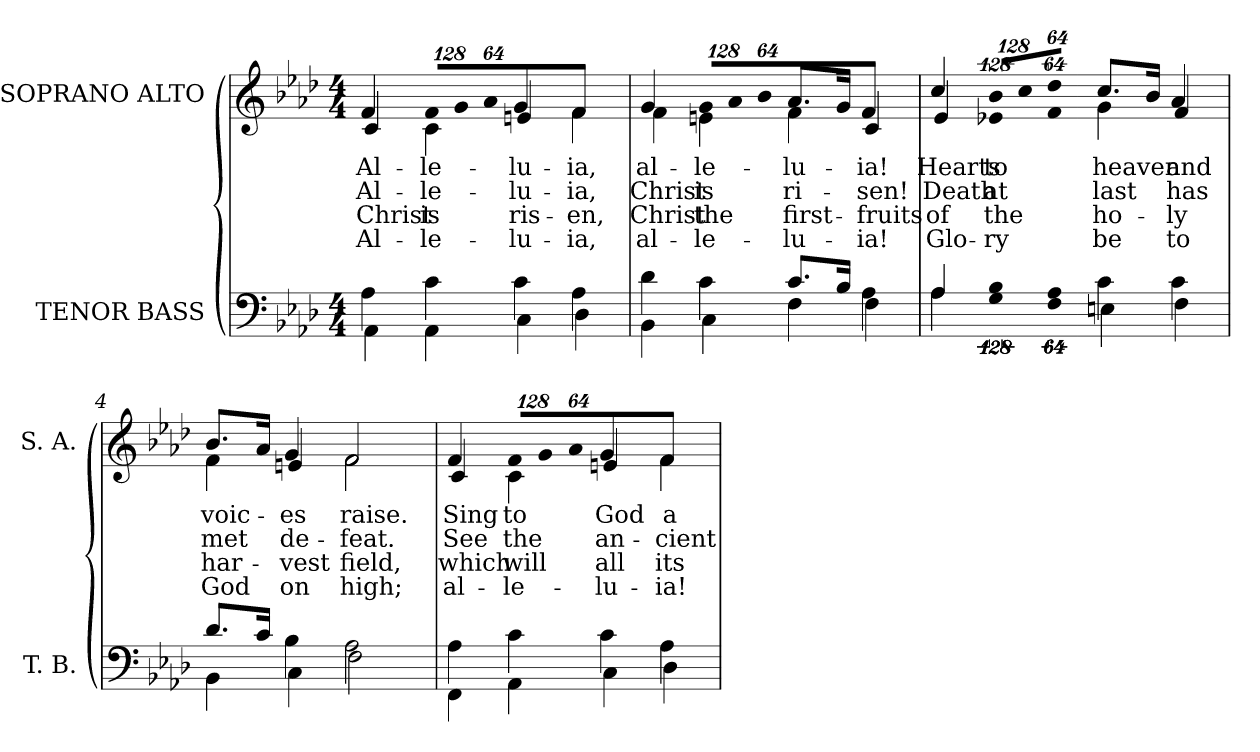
**kern	**kern	**text	**text	**text	**text
*part2	*part1	*part1	*part1	*part1	*part1
*staff2	*staff1	*staff1	*staff1	*staff1	*staff1
*I"TENOR BASS	*I"SOPRANO ALTO	*	*	*	*
*I'T. B.	*I'S. A.	*	*	*	*
!!LO:PB:g=z
*clefF4	*clefG2	*	*	*	*
*k[b-e-a-d-]	*k[b-e-a-d-]	*	*	*	*
*A-:	*A-:	*	*	*	*
*M4/4	*M4/4	*	*	*	*
=	=	=	=	=	=
*^	*	*	*	*	*
!	!	!LO:TX:b:cj:t=1	!	!	!	!
!	!	!LO:TX:b:cj:t=2	!	!	!	!
!	!	!LO:TX:b:cj:t=3	!	!	!	!
!	!	!LO:TX:b:cj:t=4	!	!	!	!
!	!	!	!LO:LY:b:color=#000000	!LO:LY:b:color=#000000	!LO:LY:b:color=#000000	!LO:LY:b:color=#000000
*	*	*^	*	*	*	*
4A-i\	4AA-i\	4fi/	4ci/	Al-	Al-	Christ	Al-
*	*	*Xbrackettup	*	*	*	*	*
!	!	!LO:N:vis=8	!	!	!	!	!
!	!	!	!	!LO:LY:b:color=#000000	!LO:LY:b:color=#000000	!LO:LY:b:color=#000000	!LO:LY:b:color=#000000
4ci\	4AA-i\	1024%85fi/L	4ci\	-le-	-le-	is	-le-
!	!	!LO:N:vis=8	!	!	!	!	!
.	.	1024%85gi/	.	.	.	.	.
!	!	!LO:N:vis=8	!	!	!	!	!
.	.	512%43a-i/J	.	.	.	.	.
!	!	!	!	!LO:LY:b:color=#000000	!LO:LY:b:color=#000000	!LO:LY:b:color=#000000	!LO:LY:b:color=#000000
4ci\	4Ci\	4gi/	4eni/	-lu-	-lu-	ris-	-lu-
!	!	!	!	!LO:LY:b:color=#000000	!LO:LY:b:color=#000000	!LO:LY:b:color=#000000	!LO:LY:b:color=#000000
4A-i\	4D-i\	4fi/	4fi\	-ia,	-ia,	-en,	-ia,
=1	=1	=1	=1	=1	=1	=1	=1
!	!	!	!	!LO:LY:b:color=#000000	!LO:LY:b:color=#000000	!LO:LY:b:color=#000000	!LO:LY:b:color=#000000
4d-i\	4BB-i\	4gi/	4fi\	al-	Christ	Christ	al-
!	!	!LO:N:vis=8	!	!	!	!	!
!	!	!	!	!LO:LY:b:color=#000000	!LO:LY:b:color=#000000	!LO:LY:b:color=#000000	!LO:LY:b:color=#000000
4ci\	4Ci\	1024%85gi/L	4eni\	-le-	is	the	-le-
!	!	!LO:N:vis=8	!	!	!	!	!
.	.	1024%85a-i/	.	.	.	.	.
!	!	!LO:N:vis=8	!	!	!	!	!
.	.	512%43b-i/J	.	.	.	.	.
!	!	!	!	!LO:LY:b:color=#000000	!LO:LY:b:color=#000000	!LO:LY:b:color=#000000	!LO:LY:b:color=#000000
8.ci/L	4Fi\	8.a-i/L	4fi\	-lu-	ri-	first-	-lu-
16B-i/Jk	.	16gi/Jk	.	.	.	.	.
!	!	!	!	!LO:LY:b:color=#000000	!LO:LY:b:color=#000000	!LO:LY:b:color=#000000	!LO:LY:b:color=#000000
4A-i\	4Fi\	4fi/	4ci/	-ia!	-sen!	-fruits	-ia!
=2	=2	=2	=2	=2	=2	=2	=2
!	!	!	!	!LO:LY:b:color=#000000	!LO:LY:b:color=#000000	!LO:LY:b:color=#000000	!LO:LY:b:color=#000000
4A-i/	4A-i\	4cci/	4e-i/	Hearts	Death	of	Glo-
!LO:N:vis=4	!LO:N:vis=4	!LO:N:vis=8	!	!	!	!	!
!	!	!	!	!LO:LY:b:color=#000000	!LO:LY:b:color=#000000	!LO:LY:b:color=#000000	!LO:LY:b:color=#000000
*	*	*	*brackettup	*	*	*	*
!	!	!	!LO:N:vis=4	!	!	!	!
512%85B-i\	512%85Gi\	1024%85b-i/L	512%85e-Xi\	to	at	the	-ry
!	!	!LO:N:vis=8	!	!	!	!	!
.	.	1024%85cci/	.	.	.	.	.
!LO:N:vis=8	!LO:N:vis=8	!LO:N:vis=8	!LO:N:vis=8	!	!	!	!
512%43A-i\	512%43Fi\	512%43dd-i/J	512%43fi\	.	.	.	.
!!LO:LB:g=z	!!
=3-	=3-	=3-	=3-	=3-	=3-	=3-	=3-
!	!	!	!	!LO:LY:b:color=#000000	!LO:LY:b:color=#000000	!LO:LY:b:color=#000000	!LO:LY:b:color=#000000
4ci\	4Eni\	8.cci/L	4gi\	heaven	last	ho-	be
.	.	16b-i/Jk	.	.	.	.	.
!	!	!	!	!LO:LY:b:color=#000000	!LO:LY:b:color=#000000	!LO:LY:b:color=#000000	!LO:LY:b:color=#000000
4ci\	4Fi\	4a-i/	4fi/	and	has	-ly	to
=4	=4	=4	=4	=4	=4	=4	=4
!	!	!	!	!LO:LY:b:color=#000000	!LO:LY:b:color=#000000	!LO:LY:b:color=#000000	!LO:LY:b:color=#000000
8.d-i/L	4BB-i\	8.b-i/L	4fi\	voic-	met	har-	God
16ci/Jk	.	16a-i/Jk	.	.	.	.	.
!	!	!	!	!LO:LY:b:color=#000000	!LO:LY:b:color=#000000	!LO:LY:b:color=#000000	!LO:LY:b:color=#000000
4B-i\	4Ci\	4gi/	4eni/	-es	de-	-vest	on
!	!	!	!	!LO:LY:b:color=#000000	!LO:LY:b:color=#000000	!LO:LY:b:color=#000000	!LO:LY:b:color=#000000
2A-i\	2Fi\	2fi/	2fi\	raise.	-feat.	field,	high;
=5	=5	=5	=5	=5	=5	=5	=5
!	!	!	!	!LO:LY:b:color=#000000	!LO:LY:b:color=#000000	!LO:LY:b:color=#000000	!LO:LY:b:color=#000000
4A-i\	4FFi\	4fi/	4ci/	Sing	See	which	al-
*	*	*Xbrackettup	*	*	*	*	*
!	!	!LO:N:vis=8	!	!	!	!	!
!	!	!	!	!LO:LY:b:color=#000000	!LO:LY:b:color=#000000	!LO:LY:b:color=#000000	!LO:LY:b:color=#000000
4ci\	4AA-i\	1024%85fi/L	4ci\	to	the	will	-le-
!	!	!LO:N:vis=8	!	!	!	!	!
.	.	1024%85gi/	.	.	.	.	.
!	!	!LO:N:vis=8	!	!	!	!	!
.	.	512%43a-i/J	.	.	.	.	.
!	!	!	!	!LO:LY:b:color=#000000	!LO:LY:b:color=#000000	!LO:LY:b:color=#000000	!LO:LY:b:color=#000000
4ci\	4Ci\	4gi/	4eni/	God	an-	all	-lu-
!	!	!	!	!LO:LY:b:color=#000000	!LO:LY:b:color=#000000	!LO:LY:b:color=#000000	!LO:LY:b:color=#000000
4A-i\	4D-i\	4fi/	4fi\	a	-cient	its	-ia!
*v	*v	*	*	*	*	*	*
*	*v	*v	*	*	*	*
=	=	=	=	=	=
*-	*-	*-	*-	*-	*-
